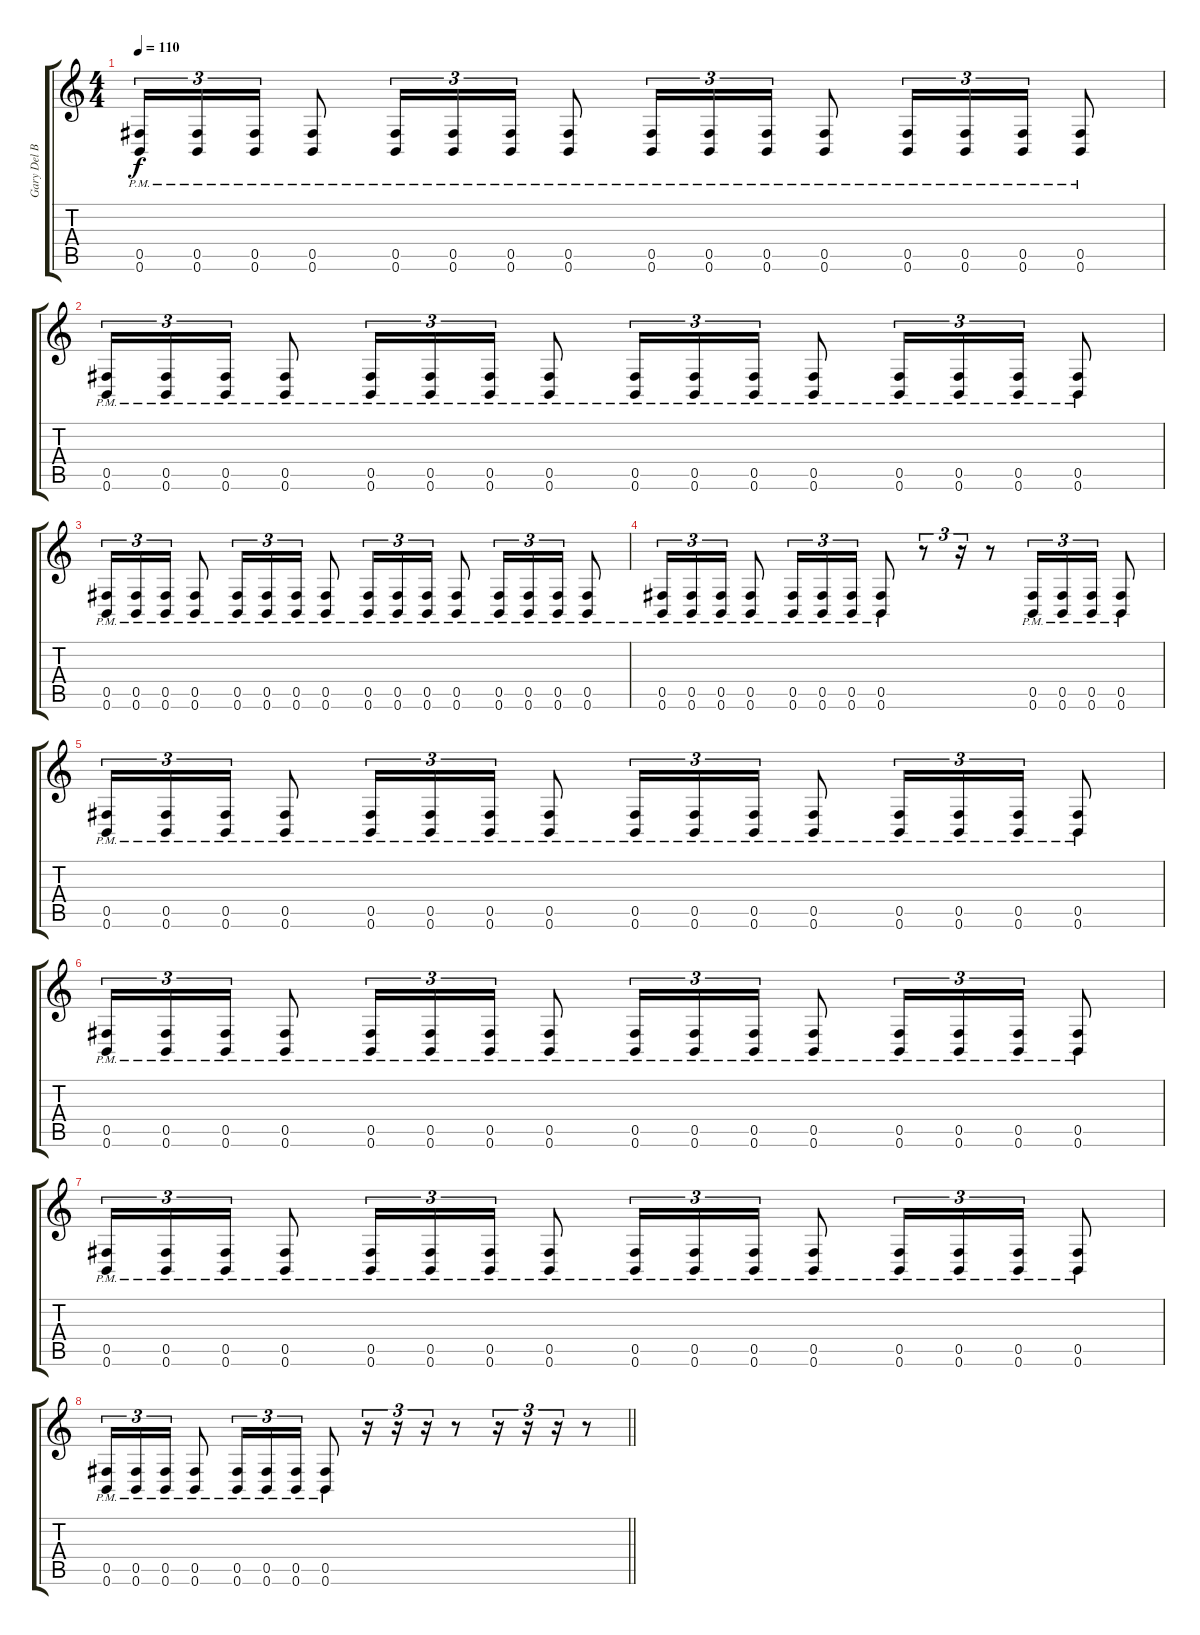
\track ("Gary Del Bono (Rhythm Guitar)" "Gary Del B") {instrument distortionguitar}
\staff {score tabs}
\tuning (Db4 Ab3 E3 B2 Gb2 B1) {hide}
\ts (4 4)
\tempo 110
\clef g2
\ks c
(0.5{pm} 0.6{pm}).16{tu (3 2) dy f} (0.5{pm} 0.6{pm}).16{tu (3 2)} (0.5{pm} 0.6{pm}).16{tu (3 2)} (0.5{pm} 0.6{pm}).8 (0.5{pm} 0.6{pm}).16{tu (3 2)} (0.5{pm} 0.6{pm}).16{tu (3 2)} (0.5{pm} 0.6{pm}).16{tu (3 2)} (0.5{pm} 0.6{pm}).8 (0.5{pm} 0.6{pm}).16{tu (3 2)} (0.5{pm} 0.6{pm}).16{tu (3 2)} (0.5{pm} 0.6{pm}).16{tu (3 2)} (0.5{pm} 0.6{pm}).8 (0.5{pm} 0.6{pm}).16{tu (3 2)} (0.5{pm} 0.6{pm}).16{tu (3 2)} (0.5{pm} 0.6{pm}).16{tu (3 2)} (0.5{pm} 0.6{pm}).8 |
(0.5{pm} 0.6{pm}).16{tu (3 2)} (0.5{pm} 0.6{pm}).16{tu (3 2)} (0.5{pm} 0.6{pm}).16{tu (3 2)} (0.5{pm} 0.6{pm}).8 (0.5{pm} 0.6{pm}).16{tu (3 2)} (0.5{pm} 0.6{pm}).16{tu (3 2)} (0.5{pm} 0.6{pm}).16{tu (3 2)} (0.5{pm} 0.6{pm}).8 (0.5{pm} 0.6{pm}).16{tu (3 2)} (0.5{pm} 0.6{pm}).16{tu (3 2)} (0.5{pm} 0.6{pm}).16{tu (3 2)} (0.5{pm} 0.6{pm}).8 (0.5{pm} 0.6{pm}).16{tu (3 2)} (0.5{pm} 0.6{pm}).16{tu (3 2)} (0.5{pm} 0.6{pm}).16{tu (3 2)} (0.5{pm} 0.6{pm}).8 |
(0.5{pm} 0.6{pm}).16{tu (3 2)} (0.5{pm} 0.6{pm}).16{tu (3 2)} (0.5{pm} 0.6{pm}).16{tu (3 2)} (0.5{pm} 0.6{pm}).8 (0.5{pm} 0.6{pm}).16{tu (3 2)} (0.5{pm} 0.6{pm}).16{tu (3 2)} (0.5{pm} 0.6{pm}).16{tu (3 2)} (0.5{pm} 0.6{pm}).8 (0.5{pm} 0.6{pm}).16{tu (3 2)} (0.5{pm} 0.6{pm}).16{tu (3 2)} (0.5{pm} 0.6{pm}).16{tu (3 2)} (0.5{pm} 0.6{pm}).8 (0.5{pm} 0.6{pm}).16{tu (3 2)} (0.5{pm} 0.6{pm}).16{tu (3 2)} (0.5{pm} 0.6{pm}).16{tu (3 2)} (0.5{pm} 0.6{pm}).8 |
(0.5{pm} 0.6{pm}).16{tu (3 2)} (0.5{pm} 0.6{pm}).16{tu (3 2)} (0.5{pm} 0.6{pm}).16{tu (3 2)} (0.5{pm} 0.6{pm}).8 (0.5{pm} 0.6{pm}).16{tu (3 2)} (0.5{pm} 0.6{pm}).16{tu (3 2)} (0.5{pm} 0.6{pm}).16{tu (3 2)} (0.5{pm} 0.6{pm}).8 r.8{tu (3 2)} r.16{tu (3 2)} r.8 (0.5{pm} 0.6{pm}).16{tu (3 2)} (0.5{pm} 0.6{pm}).16{tu (3 2)} (0.5{pm} 0.6{pm}).16{tu (3 2)} (0.5{pm} 0.6{pm}).8 |
(0.5{pm} 0.6{pm}).16{tu (3 2)} (0.5{pm} 0.6{pm}).16{tu (3 2)} (0.5{pm} 0.6{pm}).16{tu (3 2)} (0.5{pm} 0.6{pm}).8 (0.5{pm} 0.6{pm}).16{tu (3 2)} (0.5{pm} 0.6{pm}).16{tu (3 2)} (0.5{pm} 0.6{pm}).16{tu (3 2)} (0.5{pm} 0.6{pm}).8 (0.5{pm} 0.6{pm}).16{tu (3 2)} (0.5{pm} 0.6{pm}).16{tu (3 2)} (0.5{pm} 0.6{pm}).16{tu (3 2)} (0.5{pm} 0.6{pm}).8 (0.5{pm} 0.6{pm}).16{tu (3 2)} (0.5{pm} 0.6{pm}).16{tu (3 2)} (0.5{pm} 0.6{pm}).16{tu (3 2)} (0.5{pm} 0.6{pm}).8 |
(0.5{pm} 0.6{pm}).16{tu (3 2)} (0.5{pm} 0.6{pm}).16{tu (3 2)} (0.5{pm} 0.6{pm}).16{tu (3 2)} (0.5{pm} 0.6{pm}).8 (0.5{pm} 0.6{pm}).16{tu (3 2)} (0.5{pm} 0.6{pm}).16{tu (3 2)} (0.5{pm} 0.6{pm}).16{tu (3 2)} (0.5{pm} 0.6{pm}).8 (0.5{pm} 0.6{pm}).16{tu (3 2)} (0.5{pm} 0.6{pm}).16{tu (3 2)} (0.5{pm} 0.6{pm}).16{tu (3 2)} (0.5{pm} 0.6{pm}).8 (0.5{pm} 0.6{pm}).16{tu (3 2)} (0.5{pm} 0.6{pm}).16{tu (3 2)} (0.5{pm} 0.6{pm}).16{tu (3 2)} (0.5{pm} 0.6{pm}).8 |
(0.5{pm} 0.6{pm}).16{tu (3 2)} (0.5{pm} 0.6{pm}).16{tu (3 2)} (0.5{pm} 0.6{pm}).16{tu (3 2)} (0.5{pm} 0.6{pm}).8 (0.5{pm} 0.6{pm}).16{tu (3 2)} (0.5{pm} 0.6{pm}).16{tu (3 2)} (0.5{pm} 0.6{pm}).16{tu (3 2)} (0.5{pm} 0.6{pm}).8 (0.5{pm} 0.6{pm}).16{tu (3 2)} (0.5{pm} 0.6{pm}).16{tu (3 2)} (0.5{pm} 0.6{pm}).16{tu (3 2)} (0.5{pm} 0.6{pm}).8 (0.5{pm} 0.6{pm}).16{tu (3 2)} (0.5{pm} 0.6{pm}).16{tu (3 2)} (0.5{pm} 0.6{pm}).16{tu (3 2)} (0.5{pm} 0.6{pm}).8 |
\barLineRight lightlight
(0.5{pm} 0.6{pm}).16{tu (3 2)} (0.5{pm} 0.6{pm}).16{tu (3 2)} (0.5{pm} 0.6{pm}).16{tu (3 2)} (0.5{pm} 0.6{pm}).8 (0.5{pm} 0.6{pm}).16{tu (3 2)} (0.5{pm} 0.6{pm}).16{tu (3 2)} (0.5{pm} 0.6{pm}).16{tu (3 2)} (0.5{pm} 0.6{pm}).8 r.16{tu (3 2)} r.16{tu (3 2)} r.16{tu (3 2)} r.8 r.16{tu (3 2)} r.16{tu (3 2)} r.16{tu (3 2)} r.8
